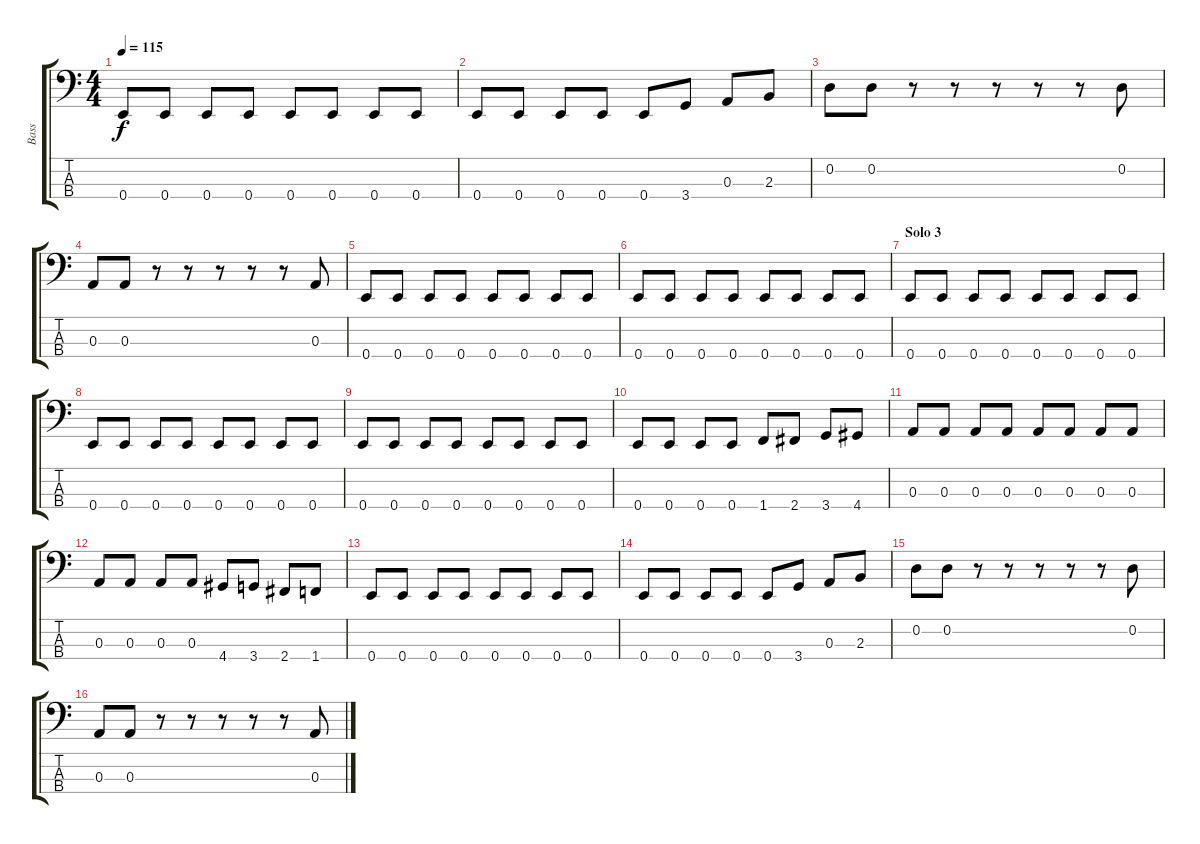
\track ("Bass" "Bass") {instrument electricbasspick}
\staff {score tabs}
\tuning (G2 D2 A1 E1) {hide}
\ts (4 4)
\tempo 115
\clef f4
\ks c
0.4.8{dy f} 0.4.8 0.4.8 0.4.8 0.4.8 0.4.8 0.4.8 0.4.8 |
0.4.8 0.4.8 0.4.8 0.4.8 0.4.8 3.4.8 0.3.8 2.3.8 |
0.2.8 0.2.8 r.8 r.8 r.8 r.8 r.8 0.2.8 |
0.3.8 0.3.8 r.8 r.8 r.8 r.8 r.8 0.3.8 |
0.4.8 0.4.8 0.4.8 0.4.8 0.4.8 0.4.8 0.4.8 0.4.8 |
0.4.8 0.4.8 0.4.8 0.4.8 0.4.8 0.4.8 0.4.8 0.4.8 |
\section ("" "Solo 3")
0.4.8 0.4.8 0.4.8 0.4.8 0.4.8 0.4.8 0.4.8 0.4.8 |
0.4.8 0.4.8 0.4.8 0.4.8 0.4.8 0.4.8 0.4.8 0.4.8 |
0.4.8 0.4.8 0.4.8 0.4.8 0.4.8 0.4.8 0.4.8 0.4.8 |
0.4.8 0.4.8 0.4.8 0.4.8 1.4.8 2.4.8 3.4.8 4.4.8 |
0.3.8 0.3.8 0.3.8 0.3.8 0.3.8 0.3.8 0.3.8 0.3.8 |
0.3.8 0.3.8 0.3.8 0.3.8 4.4.8 3.4.8 2.4.8 1.4.8 |
0.4.8 0.4.8 0.4.8 0.4.8 0.4.8 0.4.8 0.4.8 0.4.8 |
0.4.8 0.4.8 0.4.8 0.4.8 0.4.8 3.4.8 0.3.8 2.3.8 |
0.2.8 0.2.8 r.8 r.8 r.8 r.8 r.8 0.2.8 |
0.3.8 0.3.8 r.8 r.8 r.8 r.8 r.8 0.3.8
